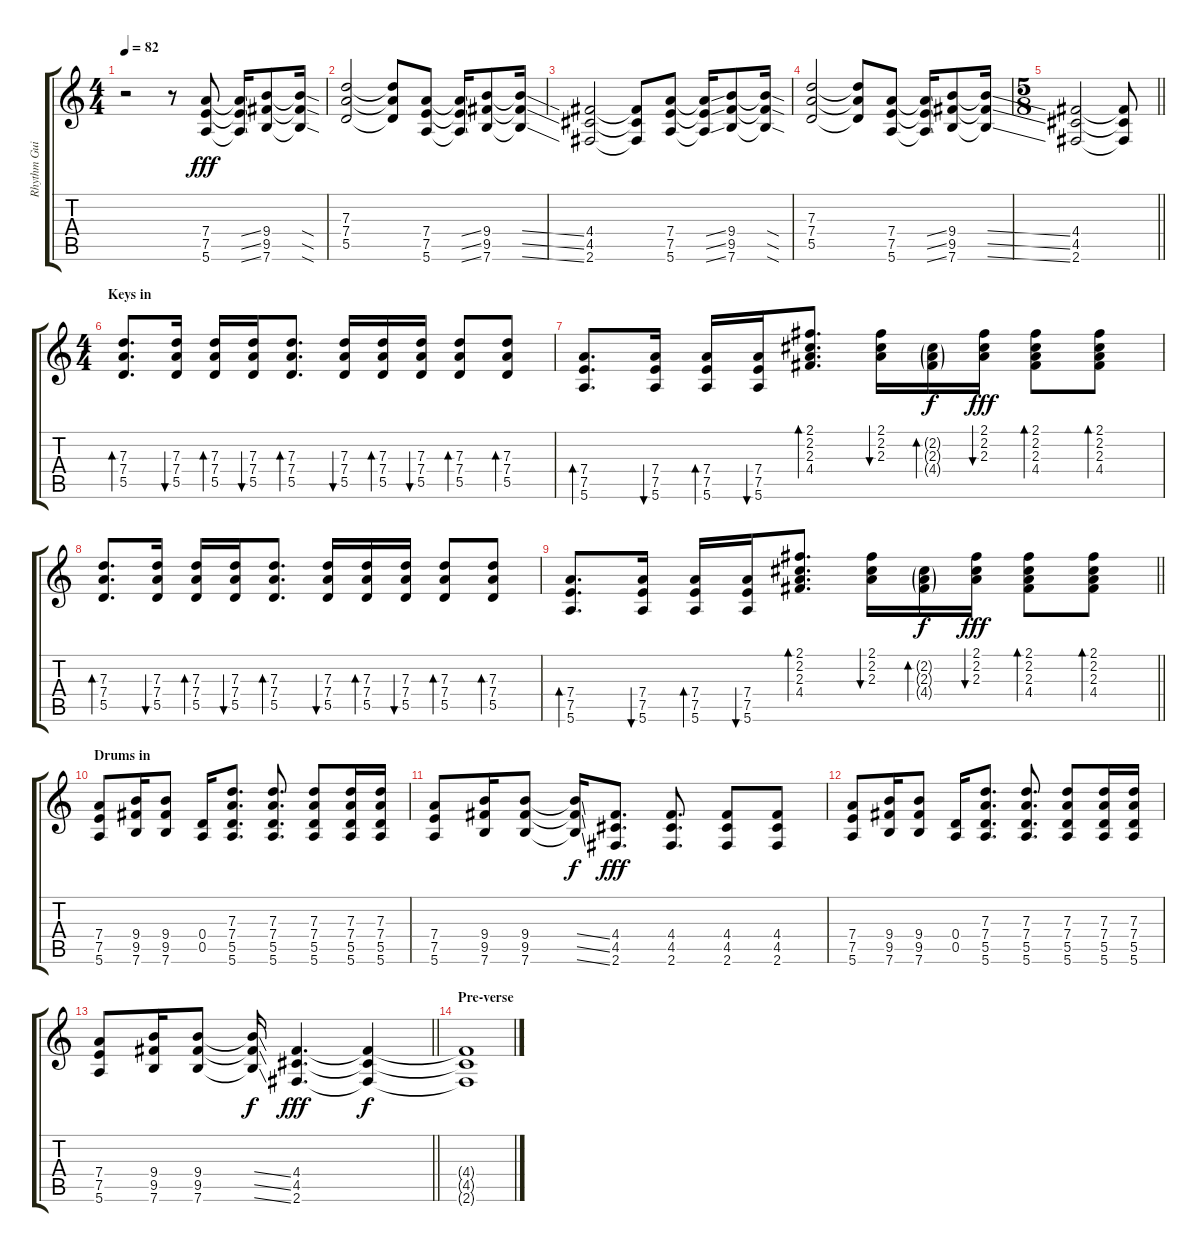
\track ("Rhythm Guitar L" "Rhythm Gui") {instrument electricguitarjazz}
\staff {score tabs}
\tuning (E4 B3 G3 D3 A2 E2) {hide}
\ts (4 4)
\tempo 82
\clef g2
\ks c
r.2{dy fff instrument electricguitarjazz} r.8 (7.4 7.5 5.6).8 (7.4{ss t} 7.5{ss t} 5.6{ss t}).16 (9.4 9.5 7.6).8 (9.4{sod t} 9.5{sod t} 7.6{sod t}).16 |
(7.3 7.4 5.5).2 (7.3{t} 7.4{t} 5.5{t}).8 (7.4 7.5 5.6).8 (7.4{ss t} 7.5{ss t} 5.6{ss t}).16 (9.4 9.5 7.6).8 (9.4{ss t} 9.5{ss t} 7.6{ss t}).16 |
(4.4 4.5 2.6).2 (4.4{t} 4.5{t} 2.6{t}).8 (7.4 7.5 5.6).8 (7.4{ss t} 7.5{ss t} 5.6{ss t}).16 (9.4 9.5 7.6).8 (9.4{sod t} 9.5{sod t} 7.6{sod t}).16 |
(7.3 7.4 5.5).2 (7.3{t} 7.4{t} 5.5{t}).8 (7.4 7.5 5.6).8 (7.4{ss t} 7.5{ss t} 5.6{ss t}).16 (9.4 9.5 7.6).8 (9.4{ss t} 9.5{ss t} 7.6{ss t}).16 |
\ts (5 8)
\barLineRight lightlight
(4.4 4.5 2.6).2 (4.4{t} 4.5{t} 2.6{t}).8 |
\ts (4 4)
\section ("" "Keys in")
(7.3 7.4 5.5).8{d bd 30} (7.3 7.4 5.5).16{bu 30} (7.3 7.4 5.5).16{bd 30} (7.3 7.4 5.5).16{bu 30} (7.3 7.4 5.5).8{d bd 30} (7.3 7.4 5.5).16{bu 30} (7.3 7.4 5.5).16{bd 30} (7.3 7.4 5.5).16{bu 30} (7.3 7.4 5.5).8{bd 30} (7.3 7.4 5.5).8{bd 30} |
(7.4 7.5 5.6).8{d bd 30} (7.4 7.5 5.6).16{bu 30} (7.4 7.5 5.6).16{bd 30} (7.4 7.5 5.6).16{bu 30} (2.1 2.2 2.3 4.4).8{d bd 30} (2.1 2.2 2.3).16{bu 30} (2.2{g} 2.3{g} 4.4{g}).16{bd 30 dy f} (2.1 2.2 2.3).16{bu 30 dy fff} (2.1 2.2 2.3 4.4).8{bd 30} (2.1 2.2 2.3 4.4).8{bd 30} |
(7.3 7.4 5.5).8{d bd 30} (7.3 7.4 5.5).16{bu 30} (7.3 7.4 5.5).16{bd 30} (7.3 7.4 5.5).16{bu 30} (7.3 7.4 5.5).8{d bd 30} (7.3 7.4 5.5).16{bu 30} (7.3 7.4 5.5).16{bd 30} (7.3 7.4 5.5).16{bu 30} (7.3 7.4 5.5).8{bd 30} (7.3 7.4 5.5).8{bd 30} |
\barLineRight lightlight
(7.4 7.5 5.6).8{d bd 30} (7.4 7.5 5.6).16{bu 30} (7.4 7.5 5.6).16{bd 30} (7.4 7.5 5.6).16{bu 30} (2.1 2.2 2.3 4.4).8{d bd 30} (2.1 2.2 2.3).16{bu 30} (2.2{g} 2.3{g} 4.4{g}).16{bd 30 dy f} (2.1 2.2 2.3).16{bu 30 dy fff} (2.1 2.2 2.3 4.4).8{bd 30} (2.1 2.2 2.3 4.4).8{bd 30} |
\section ("" "Drums in")
(7.4 7.5 5.6).8{volume 11 instrument overdrivenguitar} (9.4 9.5 7.6).16 (9.4 9.5 7.6).8 (0.4 0.5).16 (7.3 7.4 5.5 5.6).8{d} (7.3 7.4 5.5 5.6).8{d} (7.3 7.4 5.5 5.6).8 (7.3 7.4 5.5 5.6).16 (7.3 7.4 5.5 5.6).16 |
(7.4 7.5 5.6).8 (9.4 9.5 7.6).16 (9.4 9.5 7.6).8 (9.4{ss t} 9.5{ss t} 7.6{ss t}).16{dy f} (4.4 4.5 2.6).8{d dy fff} (4.4 4.5 2.6).8{d} (4.4 4.5 2.6).8 (4.4 4.5 2.6).8 |
(7.4 7.5 5.6).8 (9.4 9.5 7.6).16 (9.4 9.5 7.6).8 (0.4 0.5).16 (7.3 7.4 5.5 5.6).8{d} (7.3 7.4 5.5 5.6).8{d} (7.3 7.4 5.5 5.6).8 (7.3 7.4 5.5 5.6).16 (7.3 7.4 5.5 5.6).16 |
\barLineRight lightlight
(7.4 7.5 5.6).8 (9.4 9.5 7.6).16 (9.4 9.5 7.6).8 (9.4{ss t} 9.5{ss t} 7.6{ss t}).16{dy f} (4.4 4.5 2.6).4{d dy fff} (4.4{t} 4.5{t} 2.6{t}).4{dy f volume 0} |
\section ("" "Pre-verse")
(4.4{t} 4.5{t} 2.6{t}).1
